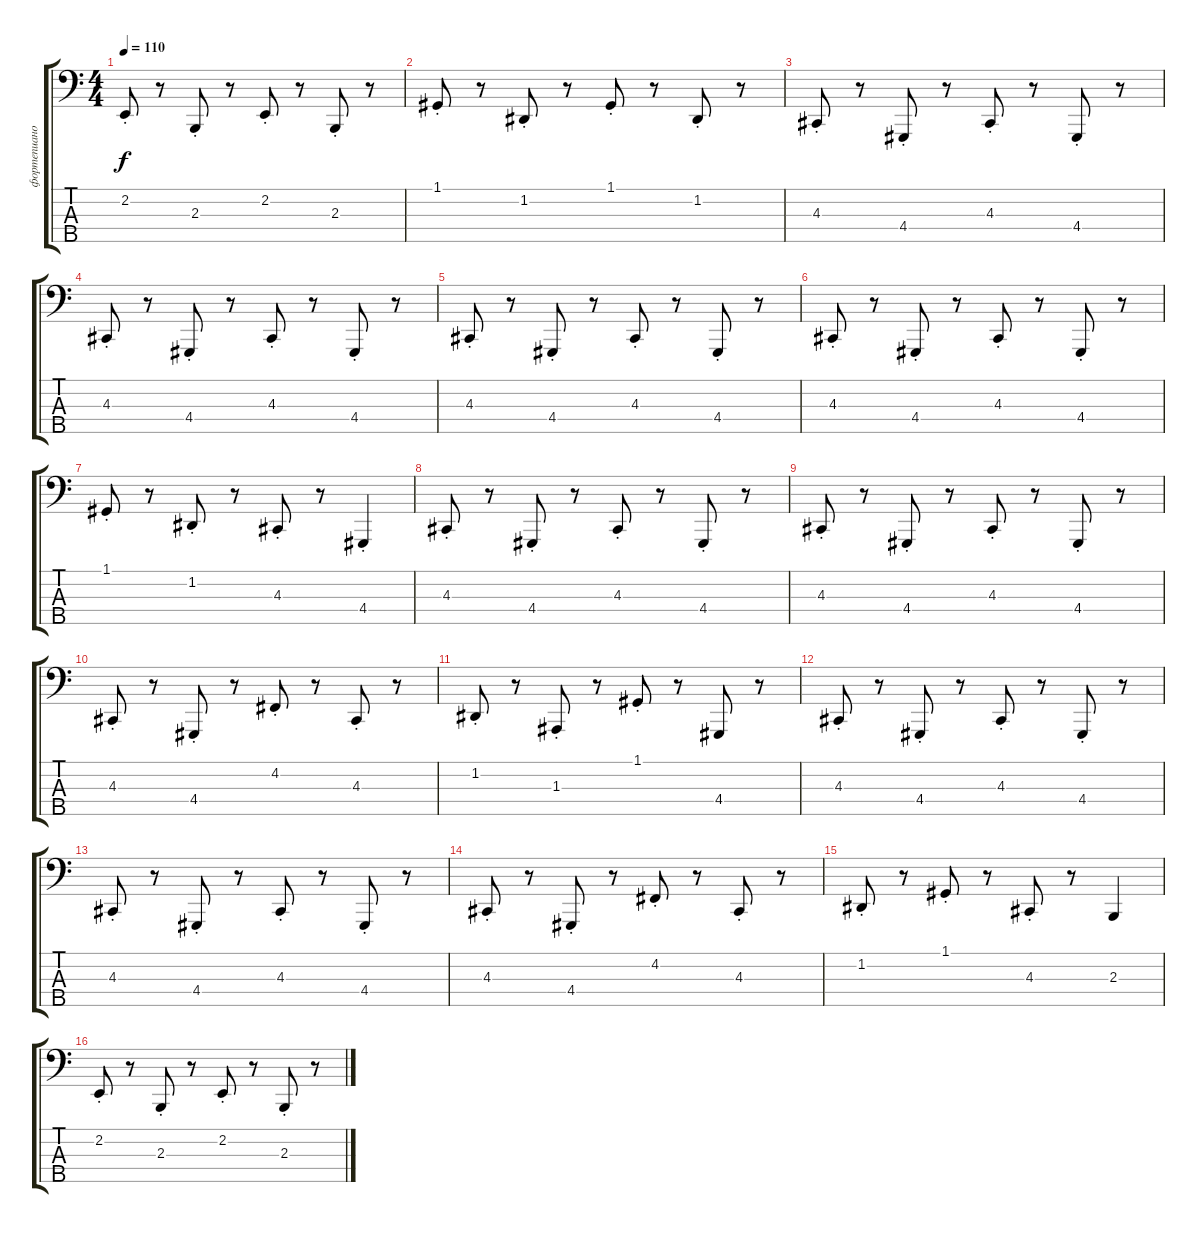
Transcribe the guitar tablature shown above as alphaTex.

\track ("фортепиано (бассы)" "фортепиано") {instrument acousticgrandpiano}
\staff {score tabs}
\tuning (G2 D2 A1 E1 B0) {hide}
\ts (4 4)
\tempo 110
\clef f4
\ks c
2.2{st}.8{dy f} r.8 2.3{st}.8 r.8 2.2{st}.8 r.8 2.3{st}.8 r.8 |
1.1{st}.8 r.8 1.2{st}.8 r.8 1.1{st}.8 r.8 1.2{st}.8 r.8 |
4.3{st}.8 r.8 4.4{st}.8 r.8 4.3{st}.8 r.8 4.4{st}.8 r.8 |
4.3{st}.8 r.8 4.4{st}.8 r.8 4.3{st}.8 r.8 4.4{st}.8 r.8 |
4.3{st}.8 r.8 4.4{st}.8 r.8 4.3{st}.8 r.8 4.4{st}.8 r.8 |
4.3{st}.8 r.8 4.4{st}.8 r.8 4.3{st}.8 r.8 4.4{st}.8 r.8 |
1.1{st}.8 r.8 1.2{st}.8 r.8 4.3{st}.8 r.8 4.4{st}.4 |
4.3{st}.8 r.8 4.4{st}.8 r.8 4.3{st}.8 r.8 4.4{st}.8 r.8 |
4.3{st}.8 r.8 4.4{st}.8 r.8 4.3{st}.8 r.8 4.4{st}.8 r.8 |
4.3{st}.8 r.8 4.4{st}.8 r.8 4.2{st}.8 r.8 4.3{st}.8 r.8 |
1.2{st}.8 r.8 1.3{st}.8 r.8 1.1{st}.8 r.8 4.4.8 r.8 |
4.3{st}.8 r.8 4.4{st}.8 r.8 4.3{st}.8 r.8 4.4{st}.8 r.8 |
4.3{st}.8 r.8 4.4{st}.8 r.8 4.3{st}.8 r.8 4.4{st}.8 r.8 |
4.3{st}.8 r.8 4.4{st}.8 r.8 4.2{st}.8 r.8 4.3{st}.8 r.8 |
1.2{st}.8 r.8 1.1{st}.8 r.8 4.3{st}.8 r.8 2.3.4 |
2.2{st}.8 r.8 2.3{st}.8 r.8 2.2{st}.8 r.8 2.3{st}.8 r.8
